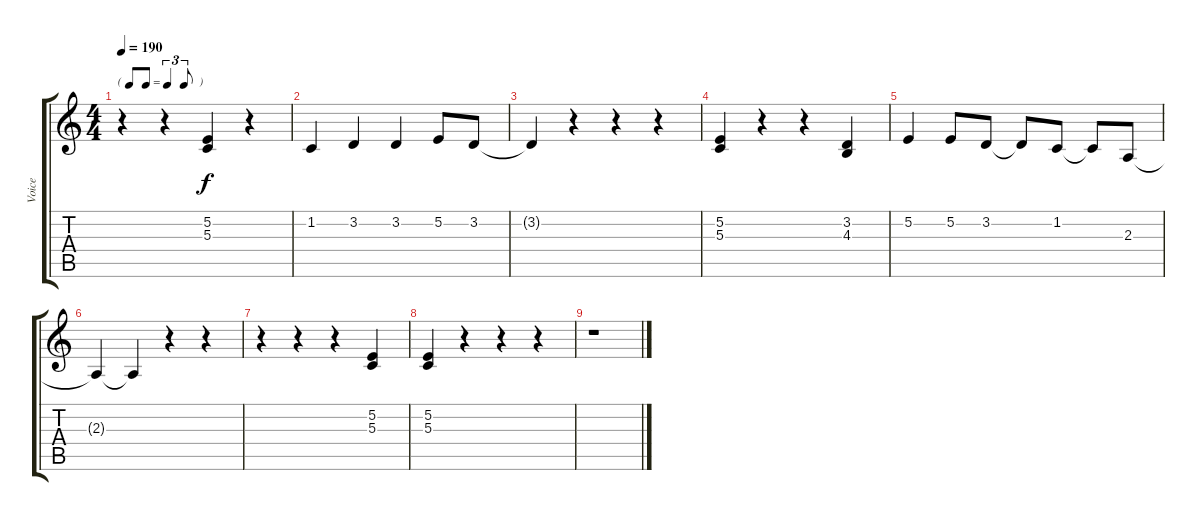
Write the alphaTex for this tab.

\track ("Voice" "Voice") {instrument cello}
\staff {score tabs}
\tuning (E4 B3 G3 D3 A2 E2) {hide}
\ts (4 4)
\tf triplet8th
\tempo 190
\clef g2
\ks c
r.4{dy f} r.4 (5.2 5.3).4 r.4 |
1.2.4 3.2.4 3.2.4 5.2.8 3.2.8 |
3.2{t}.4 r.4 r.4 r.4 |
(5.2 5.3).4 r.4 r.4 (3.2 4.3).4 |
5.2.4 5.2.8 3.2.8 3.2{t}.8 1.2.8 1.2{t}.8 2.3.8 |
2.3{t}.4 2.3{t}.4 r.4 r.4 |
r.4 r.4 r.4 (5.2 5.3).4 |
(5.2 5.3).4 r.4 r.4 r.4 |
r.1
